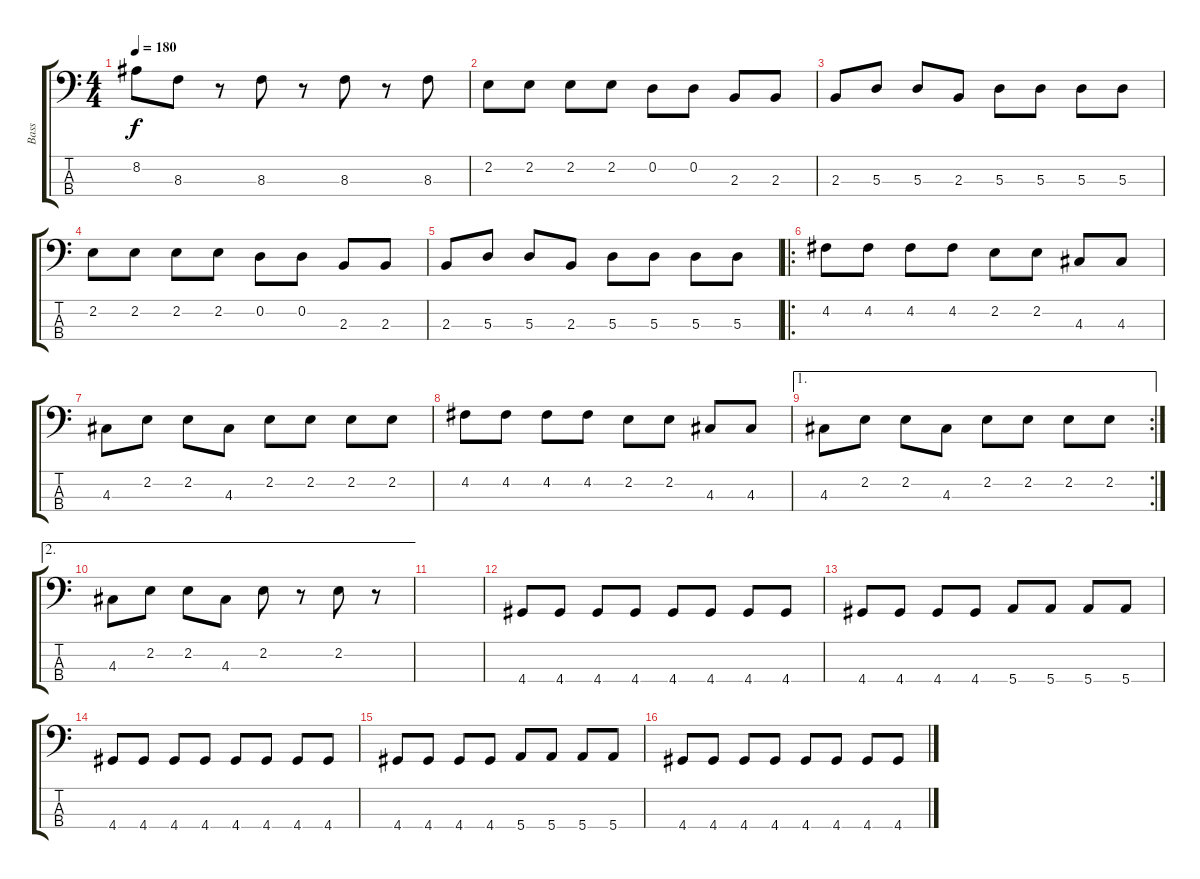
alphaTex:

\track ("Bass" "Bass") {instrument electricbasspick}
\staff {score tabs}
\tuning (G2 D2 A1 E1) {hide}
\ts (4 4)
\tempo 180
\clef f4
\ks c
8.2.8{dy f} 8.3.8 r.8 8.3.8 r.8 8.3.8 r.8 8.3.8 |
2.2.8 2.2.8 2.2.8 2.2.8 0.2.8 0.2.8 2.3.8 2.3.8 |
2.3.8 5.3.8 5.3.8 2.3.8 5.3.8 5.3.8 5.3.8 5.3.8 |
2.2.8 2.2.8 2.2.8 2.2.8 0.2.8 0.2.8 2.3.8 2.3.8 |
2.3.8 5.3.8 5.3.8 2.3.8 5.3.8 5.3.8 5.3.8 5.3.8 |
\ro
4.2.8 4.2.8 4.2.8 4.2.8 2.2.8 2.2.8 4.3.8 4.3.8 |
4.3.8 2.2.8 2.2.8 4.3.8 2.2.8 2.2.8 2.2.8 2.2.8 |
4.2.8 4.2.8 4.2.8 4.2.8 2.2.8 2.2.8 4.3.8 4.3.8 |
\ae 1
\rc 2
4.3.8 2.2.8 2.2.8 4.3.8 2.2.8 2.2.8 2.2.8 2.2.8 |
\ae 2
4.3.8 2.2.8 2.2.8 4.3.8 2.2.8 r.8 2.2.8 r.8 |
|
4.4.8 4.4.8 4.4.8 4.4.8 4.4.8 4.4.8 4.4.8 4.4.8 |
4.4.8 4.4.8 4.4.8 4.4.8 5.4.8 5.4.8 5.4.8 5.4.8 |
4.4.8 4.4.8 4.4.8 4.4.8 4.4.8 4.4.8 4.4.8 4.4.8 |
4.4.8 4.4.8 4.4.8 4.4.8 5.4.8 5.4.8 5.4.8 5.4.8 |
4.4.8 4.4.8 4.4.8 4.4.8 4.4.8 4.4.8 4.4.8 4.4.8
